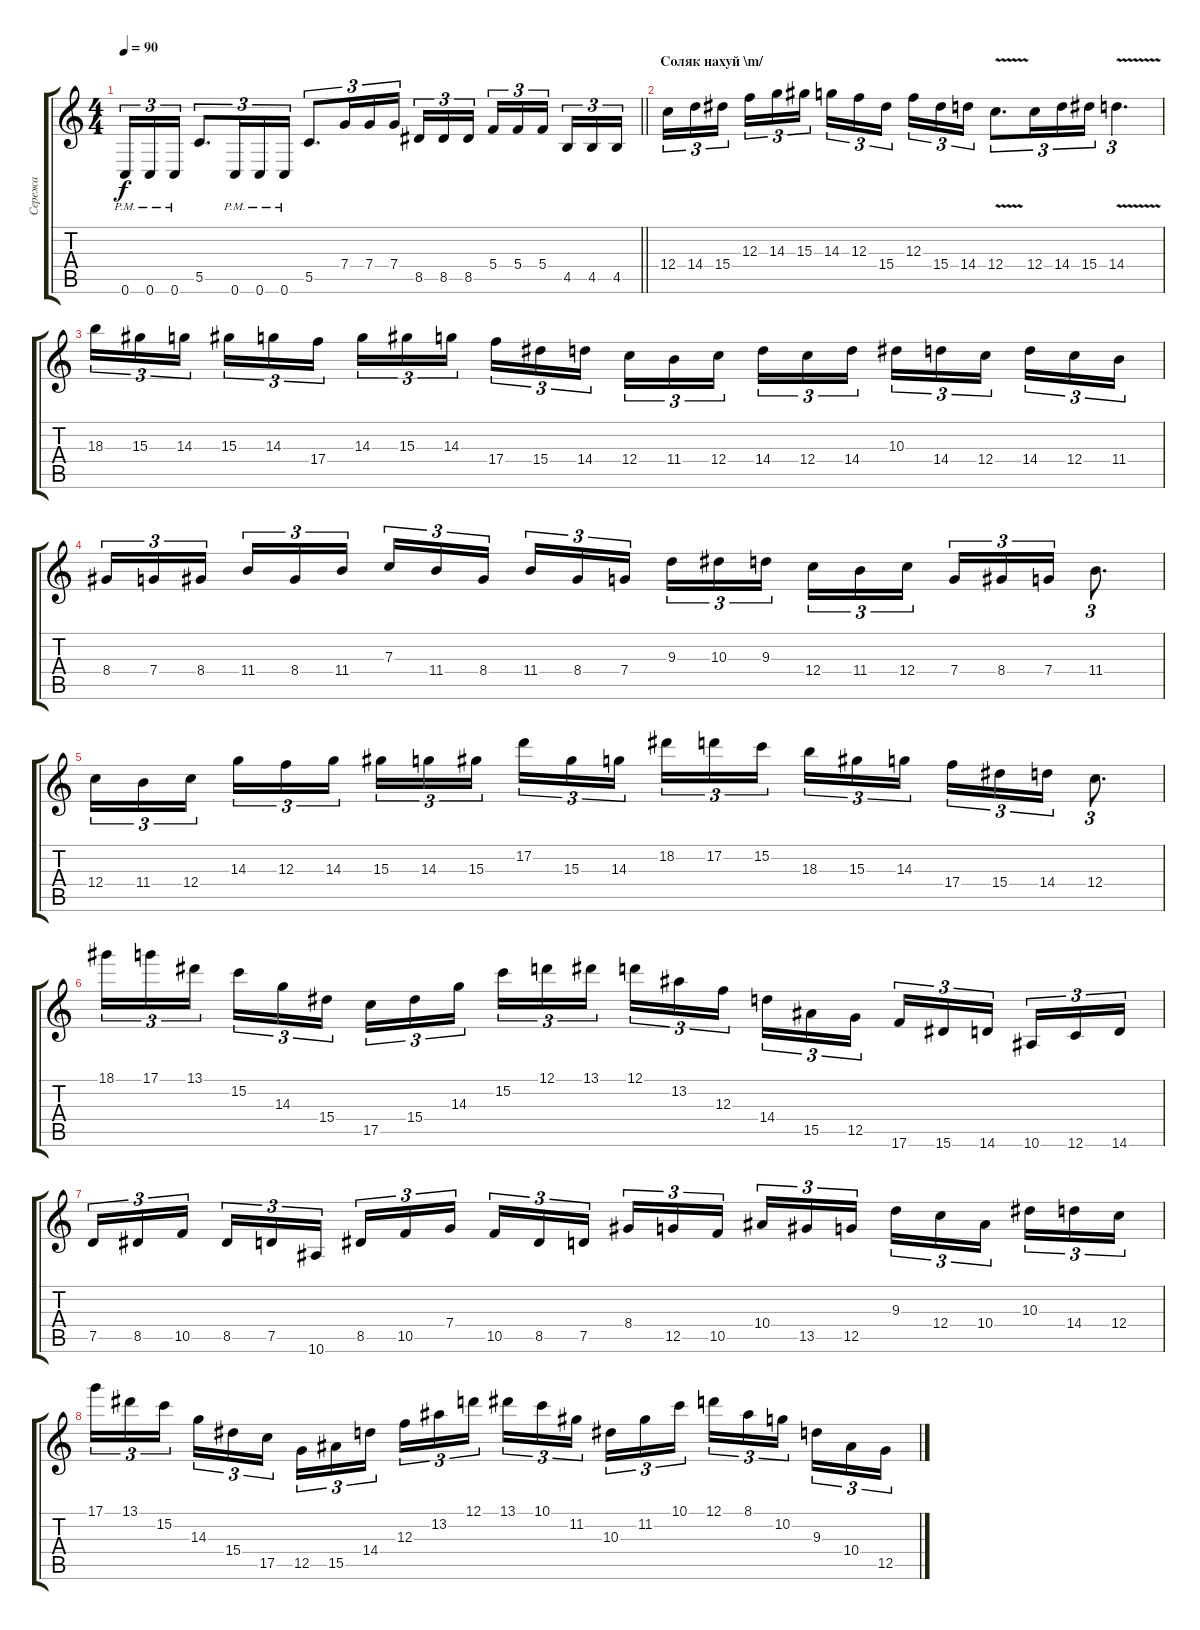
\track ("Сережа" "Сережа") {instrument distortionguitar}
\staff {score tabs}
\tuning (D4 A3 F3 C3 G2 C2) {hide}
\ts (4 4)
\tempo 90
\clef g2
\barLineRight lightlight
\ks c
0.6{pm}.16{tu (3 2) dy f} 0.6{pm}.16{tu (3 2)} 0.6{pm}.16{tu (3 2)} 5.5.8{d tu (3 2)} 0.6{pm}.16{tu (3 2)} 0.6{pm}.16{tu (3 2)} 0.6{pm}.16{tu (3 2)} 5.5.8{d tu (3 2)} 7.4.16{tu (3 2)} 7.4.16{tu (3 2)} 7.4.16{tu (3 2) beam splitsecondary} 8.5.16{tu (3 2)} 8.5.16{tu (3 2)} 8.5.16{tu (3 2)} 5.4.16{tu (3 2)} 5.4.16{tu (3 2)} 5.4.16{tu (3 2) beam splitsecondary} 4.5.16{tu (3 2)} 4.5.16{tu (3 2)} 4.5.16{tu (3 2)} |
\section ("" "Соляк нахуй \\m/")
12.4.16{tu (3 2)} 14.4.16{tu (3 2)} 15.4.16{tu (3 2) beam splitsecondary} 12.3.16{tu (3 2)} 14.3.16{tu (3 2)} 15.3.16{tu (3 2)} 14.3.16{tu (3 2)} 12.3.16{tu (3 2)} 15.4.16{tu (3 2) beam splitsecondary} 12.3.16{tu (3 2)} 15.4.16{tu (3 2)} 14.4.16{tu (3 2)} 12.4{v}.8{d tu (3 2)} 12.4.16{tu (3 2)} 14.4.16{tu (3 2)} 15.4.16{tu (3 2)} 14.4{v}.4{d tu (3 2)} |
18.3.16{tu (3 2)} 15.3.16{tu (3 2)} 14.3.16{tu (3 2) beam splitsecondary} 15.3.16{tu (3 2)} 14.3.16{tu (3 2)} 17.4.16{tu (3 2)} 14.3.16{tu (3 2)} 15.3.16{tu (3 2)} 14.3.16{tu (3 2) beam splitsecondary} 17.4.16{tu (3 2)} 15.4.16{tu (3 2)} 14.4.16{tu (3 2)} 12.4.16{tu (3 2)} 11.4.16{tu (3 2)} 12.4.16{tu (3 2) beam splitsecondary} 14.4.16{tu (3 2)} 12.4.16{tu (3 2)} 14.4.16{tu (3 2)} 10.3.16{tu (3 2)} 14.4.16{tu (3 2)} 12.4.16{tu (3 2) beam splitsecondary} 14.4.16{tu (3 2)} 12.4.16{tu (3 2)} 11.4.16{tu (3 2)} |
8.4.16{tu (3 2)} 7.4.16{tu (3 2)} 8.4.16{tu (3 2) beam splitsecondary} 11.4.16{tu (3 2)} 8.4.16{tu (3 2)} 11.4.16{tu (3 2)} 7.3.16{tu (3 2)} 11.4.16{tu (3 2)} 8.4.16{tu (3 2) beam splitsecondary} 11.4.16{tu (3 2)} 8.4.16{tu (3 2)} 7.4.16{tu (3 2)} 9.3.16{tu (3 2)} 10.3.16{tu (3 2)} 9.3.16{tu (3 2) beam splitsecondary} 12.4.16{tu (3 2)} 11.4.16{tu (3 2)} 12.4.16{tu (3 2)} 7.4.16{tu (3 2)} 8.4.16{tu (3 2)} 7.4.16{tu (3 2)} 11.4.8{d tu (3 2)} |
12.4.16{tu (3 2)} 11.4.16{tu (3 2)} 12.4.16{tu (3 2) beam splitsecondary} 14.3.16{tu (3 2)} 12.3.16{tu (3 2)} 14.3.16{tu (3 2)} 15.3.16{tu (3 2)} 14.3.16{tu (3 2)} 15.3.16{tu (3 2) beam splitsecondary} 17.2.16{tu (3 2)} 15.3.16{tu (3 2)} 14.3.16{tu (3 2)} 18.2.16{tu (3 2)} 17.2.16{tu (3 2)} 15.2.16{tu (3 2) beam splitsecondary} 18.3.16{tu (3 2)} 15.3.16{tu (3 2)} 14.3.16{tu (3 2)} 17.4.16{tu (3 2)} 15.4.16{tu (3 2)} 14.4.16{tu (3 2)} 12.4.8{d tu (3 2)} |
18.1.16{tu (3 2)} 17.1.16{tu (3 2)} 13.1.16{tu (3 2) beam splitsecondary} 15.2.16{tu (3 2)} 14.3.16{tu (3 2)} 15.4.16{tu (3 2)} 17.5.16{tu (3 2)} 15.4.16{tu (3 2)} 14.3.16{tu (3 2) beam splitsecondary} 15.2.16{tu (3 2)} 12.1.16{tu (3 2)} 13.1.16{tu (3 2)} 12.1.16{tu (3 2)} 13.2.16{tu (3 2)} 12.3.16{tu (3 2) beam splitsecondary} 14.4.16{tu (3 2)} 15.5.16{tu (3 2)} 12.5.16{tu (3 2)} 17.6.16{tu (3 2)} 15.6.16{tu (3 2)} 14.6.16{tu (3 2) beam splitsecondary} 10.6.16{tu (3 2)} 12.6.16{tu (3 2)} 14.6.16{tu (3 2)} |
7.5.16{tu (3 2)} 8.5.16{tu (3 2)} 10.5.16{tu (3 2) beam splitsecondary} 8.5.16{tu (3 2)} 7.5.16{tu (3 2)} 10.6.16{tu (3 2)} 8.5.16{tu (3 2)} 10.5.16{tu (3 2)} 7.4.16{tu (3 2) beam splitsecondary} 10.5.16{tu (3 2)} 8.5.16{tu (3 2)} 7.5.16{tu (3 2)} 8.4.16{tu (3 2)} 12.5.16{tu (3 2)} 10.5.16{tu (3 2) beam splitsecondary} 10.4.16{tu (3 2)} 13.5.16{tu (3 2)} 12.5.16{tu (3 2)} 9.3.16{tu (3 2)} 12.4.16{tu (3 2)} 10.4.16{tu (3 2) beam splitsecondary} 10.3.16{tu (3 2)} 14.4.16{tu (3 2)} 12.4.16{tu (3 2)} |
17.1.16{tu (3 2)} 13.1.16{tu (3 2)} 15.2.16{tu (3 2) beam splitsecondary} 14.3.16{tu (3 2)} 15.4.16{tu (3 2)} 17.5.16{tu (3 2)} 12.5.16{tu (3 2)} 15.5.16{tu (3 2)} 14.4.16{tu (3 2) beam splitsecondary} 12.3.16{tu (3 2)} 13.2.16{tu (3 2)} 12.1.16{tu (3 2)} 13.1.16{tu (3 2)} 10.1.16{tu (3 2)} 11.2.16{tu (3 2) beam splitsecondary} 10.3.16{tu (3 2)} 11.2.16{tu (3 2)} 10.1.16{tu (3 2)} 12.1.16{tu (3 2)} 8.1.16{tu (3 2)} 10.2.16{tu (3 2) beam splitsecondary} 9.3.16{tu (3 2)} 10.4.16{tu (3 2)} 12.5.16{tu (3 2)}
